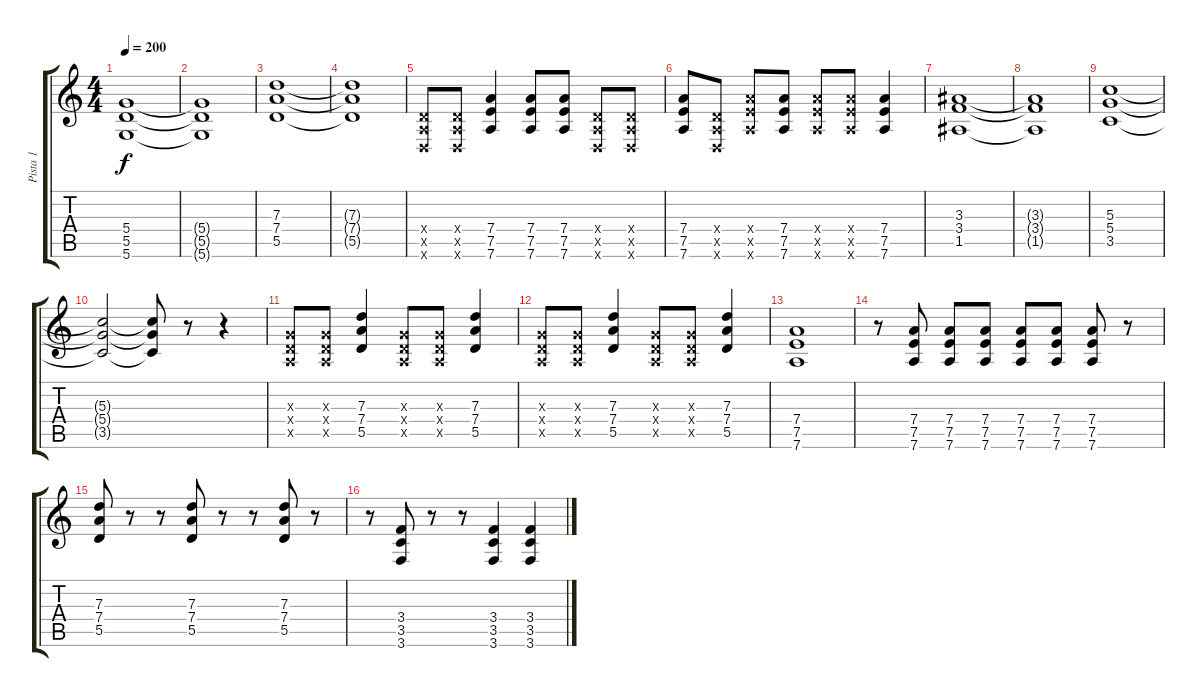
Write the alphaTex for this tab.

\track ("Pista 1" "Pista 1") {instrument distortionguitar}
\staff {score tabs}
\tuning (E4 B3 G3 D3 A2 D2) {hide}
\ts (4 4)
\tempo 200
\clef g2
\ks c
(5.4 5.5 5.6).1{dy f} |
(5.4{t} 5.5{t} 5.6{t}).1 |
(7.3 7.4 5.5).1 |
(7.3{t} 7.4{t} 5.5{t}).1 |
(0.4{x} 0.5{x} 0.6{x}).8 (0.4{x} 0.5{x} 0.6{x}).8 (7.4 7.5 7.6).4 (7.4 7.5 7.6).8 (7.4 7.5 7.6).8 (0.4{x} 0.5{x} 0.6{x}).8 (0.4{x} 0.5{x} 0.6{x}).8 |
(7.4 7.5 7.6).8 (0.4{x} 0.5{x} 0.6{x}).8 (7.4{x} 7.5{x} 7.6{x}).8 (7.4 7.5 7.6).8 (7.4{x} 7.5{x} 7.6{x}).8 (7.4{x} 7.5{x} 7.6{x}).8 (7.4 7.5 7.6).4 |
(3.3 3.4 1.5).1 |
(3.3{t} 3.4{t} 1.5{t}).1 |
(5.3 5.4 3.5).1 |
(5.3{t} 5.4{t} 3.5{t}).2 (5.3{t} 5.4{t} 3.5{t}).8 r.8 r.4 |
(0.3{x} 0.4{x} 0.5{x}).8 (0.3{x} 0.4{x} 0.5{x}).8 (7.3 7.4 5.5).4 (0.3{x} 0.4{x} 0.5{x}).8 (0.3{x} 0.4{x} 0.5{x}).8 (7.3 7.4 5.5).4 |
(0.3{x} 0.4{x} 0.5{x}).8 (0.3{x} 0.4{x} 0.5{x}).8 (7.3 7.4 5.5).4 (0.3{x} 0.4{x} 0.5{x}).8 (0.3{x} 0.4{x} 0.5{x}).8 (7.3 7.4 5.5).4 |
(7.4 7.5 7.6).1 |
r.8 (7.4 7.5 7.6).8 (7.4 7.5 7.6).8 (7.4 7.5 7.6).8 (7.4 7.5 7.6).8 (7.4 7.5 7.6).8 (7.4 7.5 7.6).8 r.8 |
(7.3 7.4 5.5).8 r.8 r.8 (7.3 7.4 5.5).8 r.8 r.8 (7.3 7.4 5.5).8 r.8 |
r.8 (3.4 3.5 3.6).8 r.8 r.8 (3.4 3.5 3.6).4 (3.4 3.5 3.6).4
